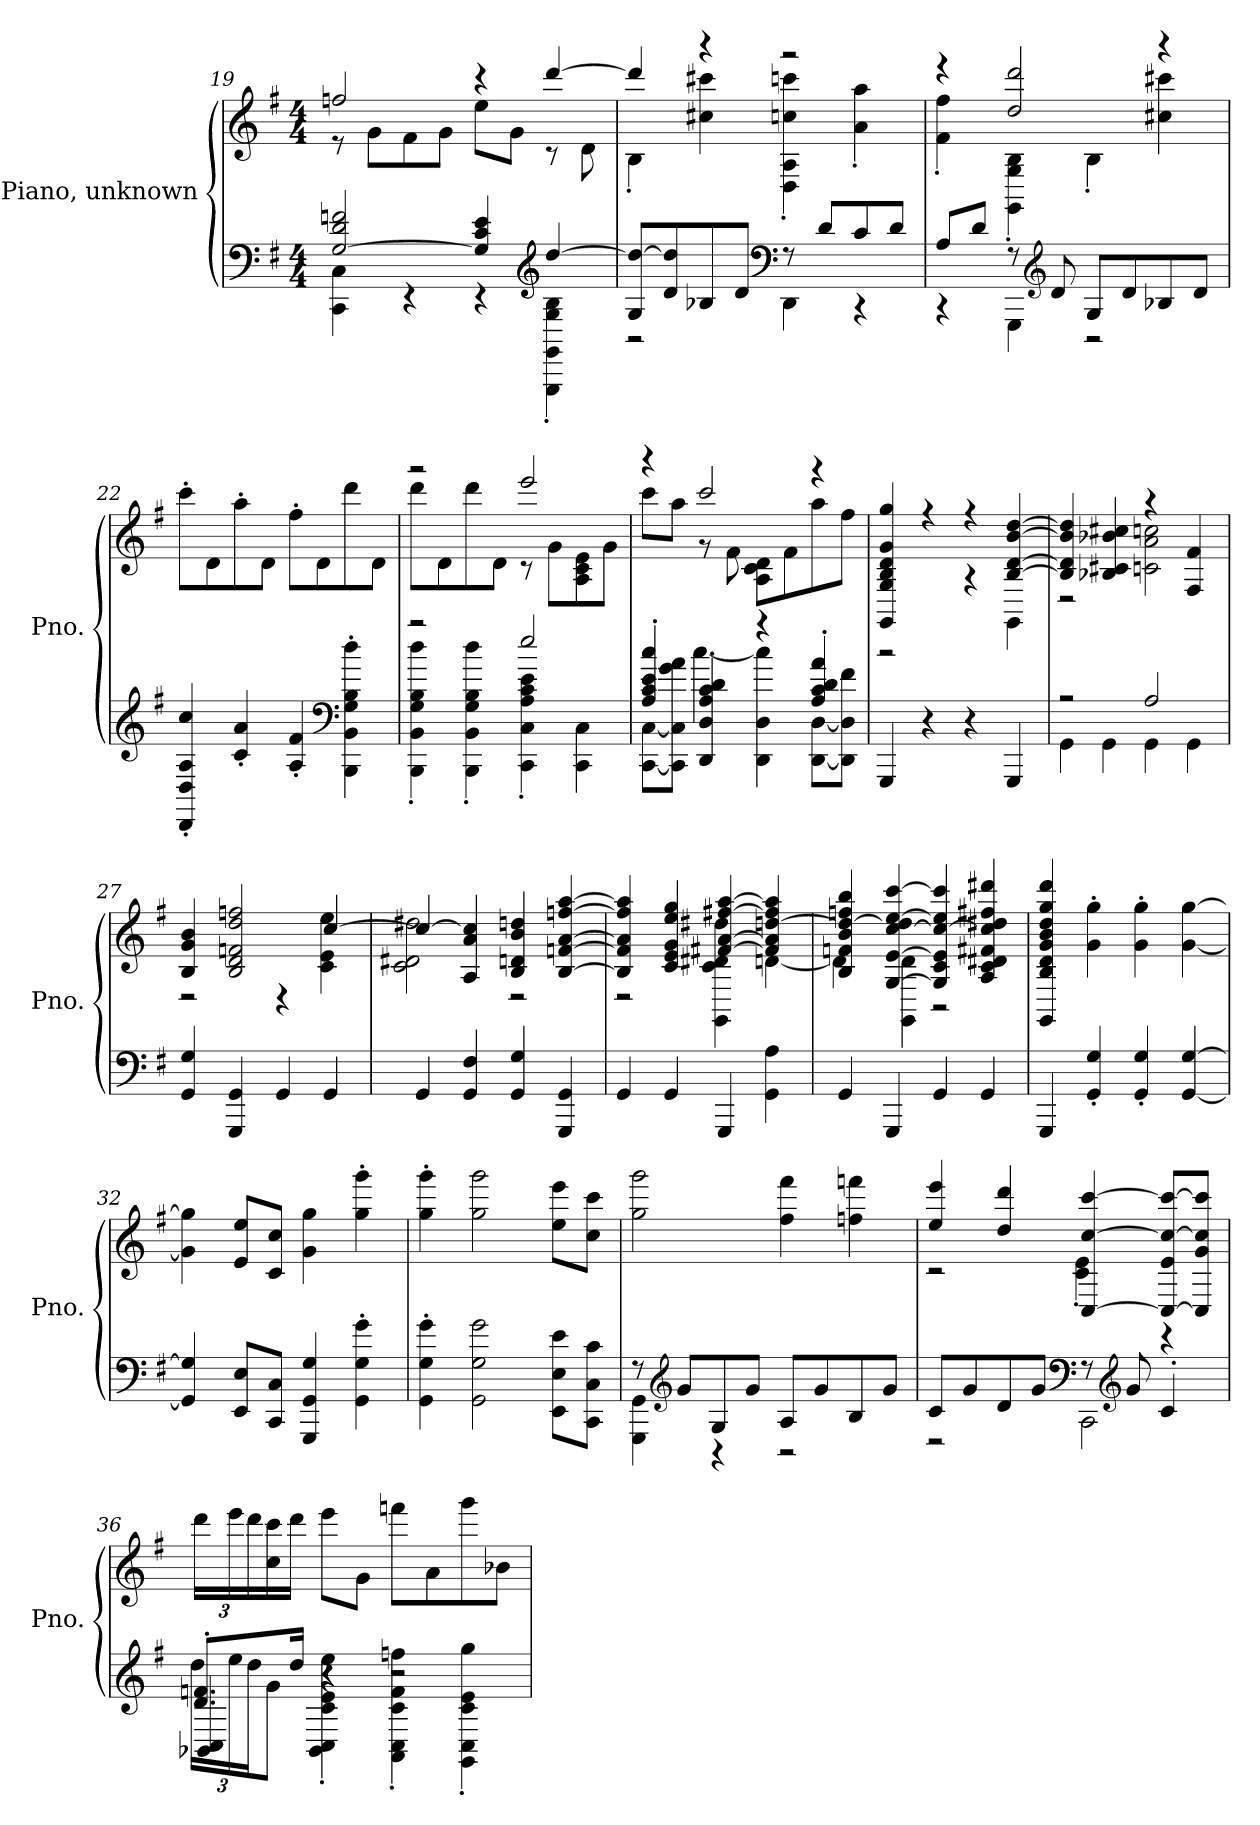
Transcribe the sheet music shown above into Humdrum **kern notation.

**kern	**kern
*part1	*part1
*staff2	*staff1
*I"Piano, unknown	*
*I'Pno.	*
*clefF4	*clefG2
*k[f#]	*k[f#]
*M4/4	*M4/4
=19	=19
*^	*^
[2G/ 2d/ 2fn/	4CC\ 4C\	2ffn/	8r
.	.	.	8g\L
.	4r	.	8f#\
.	.	.	8g\J
4G/] 4c/ 4e/	4r	4r	8ee\L
.	.	.	8g\J
*clefG2	*	*	*
[4dd/	4GGG\' 4GG\' 4G\' 4B\'	[4ddd/	8r
.	.	.	8d\
=20	=20	=20	=20
8G/ 8dd/_L	2r	4ddd/]	4B'\
8d/ 8dd/]	.	.	.
8B-X/	.	4r	4cc#X\ 4ccc#X\
8d/J	.	.	.
*clefF4	*	*	*
8r	4DD\	2r	4D\' 4A\' 4ccn\' 4cccn\'
8d/L	.	.	.
8c/	4r	.	4a\' 4aa\'
8d/J	.	.	.
=21	=21	=21	=21
8A/L	4r	4r	4f#\' 4ff#\'
8d/J	.	.	.
8r	4GGG\	2dd/ 2ddd/	4GG\' 4G\' 4B\'
*clefG2	*	*	*
8d/	.	.	.
8G/L	2r	.	4B'\
8d/	.	.	.
8B-X/	.	4r	4cc#X\ 4ccc#X\
8d/J	.	.	.
*v	*v	*	*
*	*v	*v
!!LO:LB:g=z
=22	=22
4DD/' 4D/' 4A/' 4cc/'	8ccc'\L
.	8d\
4c/' 4a/'	8aa'\
.	8d\J
4A/' 4f#/'	8ff#'\L
.	8d\
*clefF4	*
4BBB\' 4BB\' 4G\' 4B\' 4dd\'	8ddd\
.	8d\J
=23	=23
*^	*^
2r	4BBB\' 4BB\' 4G\' 4B\' 4dd\'	2r	8ddd\L
.	.	.	8d\
.	4BBB\' 4BB\' 4G\' 4B\' 4dd\'	.	8ddd\
.	.	.	8d\J
2ee/	4CC\' 4C\' 4A\' 4c\' 4e\'	2eee/	8r
.	.	.	8g\L
.	4CC\ 4C\	.	8A\ 8c\ 8e\
.	.	.	8g\J
=24	=24	=24	=24
4A/' 4c/' 4e/' 4cc/'	[8CC\ [8C\L	4r	8ccc\L
.	8CC\] 8C\] 8g\ 8a\J	.	8aa\J
4DD/' 4D/' 4A/' 4c/' 4d/'	[4cc\	2ccc/	8r
.	.	.	8f#\
4r	4DD\ 4D\ 4cc\]	.	8A\ 8c\ 8d\L
.	.	.	8f#\
4A/' 4c/' 4d/' 4a/'	[8DD\ [8D\L	4r	8aa\
.	8DD\] 8D\] 8f#\J	.	8ff#\J
*v	*v	*	*
=25	=25	=25
4GGG/	4GG/ 4G/ 4B/ 4d/ 4g/ 4gg/	2r
4r	4r	.
4r	4r	4r
4GGG/	[4B/ [4d/ [4b/ [4dd/	4GG\
=26	=26	=26
*^	*	*
2r	4GG\	4B/] 4d/] 4b/] 4dd/]	2r
.	4GG\	4B-X/ 4c#X/ 4b-X/ 4cc#X/	.
2A/	4GG\	4r	2cn\ 2a\ 2ccn\
.	4GG\	4F#/ 4f#/	.
*v	*v	*	*
!!LO:PB:g=z	!!
=27	=27	=27
4GG/ 4G/	4B/ 4g/ 4b/	2r
4GGG/ 4GG/	2B/ 2d/ 2fn/ 2dd/ 2ffn/	.
4GG/	.	4r
4GG/	[4cc/	4c\ 4e\ 4ee\
=28	=28	=28
4GG/	4cc/_	2c\ 2d#X\ 2dd#X\
4GG/ 4F#/	4A/ 4a/ 4cc/]	.
4GG/ 4G/	4B/ 4dn/ 4b/ 4ddn/	2r
4GGG/ 4GG/	[4B/ [4fn/ [4a/ [4ffn/ [4aa/	.
=29	=29	=29
4GG/	4B/] 4f/] 4a/] 4ff/] 4aa/]	2r
4GG/	4c/ 4e/ 4g/ 4ee/ 4gg/	.
4GGG/	[4f#X/ [4a/ [4ff#X/ [4aa/	4GG\ 4c\ 4d#X\ 4dd#X\
4GG\ 4A\	4f#/] 4a/] [4ddn/ 4ff#/] 4aa/]	[4dn\
=30	=30	=30
4GG/	4B/ 4fn/ 4b/ 4dd/_ 4ffn/ 4bb/	4d\]
4GGG/	[4G/ [4e/ [4cc/ 4dd/] [4ee/ [4ccc/	4GG\ 4d\
4GG/	4G/] 4c/ 4e/] 4cc/_ 4ee/] 4ccc/]	2r
4GG/	4A/ 4c/ 4d#X/ 4f#X/ 4cc/] 4dd#X/ 4ff#X/ 4ddd#X/	.
*	*v	*v
=31	=31
4GGG/	4GG/ 4B/ 4d/ 4g/ 4b/ 4dd/ 4gg/ 4ddd/
4GG/' 4G/'	4g\' 4gg\'
4GG/' 4G/'	4g\' 4gg\'
[4GG/ [4G/	[4g\ [4gg\
!!LO:LB:g=z
=32	=32
4GG/] 4G/]	4g\] 4gg\]
8EE/ 8E/L	8e/ 8ee/L
8CC/ 8C/J	8c/ 8cc/J
4GGG/ 4GG/ 4G/	4g\ 4gg\
4GG\' 4G\' 4g\'	4gg\' 4ggg\'
=33	=33
4GG\' 4G\' 4g\'	4gg\' 4ggg\'
2GG\ 2G\ 2g\	2gg\ 2ggg\
8EE\ 8E\ 8e\L	8ee\ 8eee\L
8CC\ 8C\ 8c\J	8cc\ 8ccc\J
=34	=34
*^	*
8r	4GGG\ 4GG\	2gg\ 2ggg\
*clefG2	*	*
8g/L	.	.
8G/	4r	.
8g/J	.	.
8A/L	2r	4ff#\ 4fff#\
8g/	.	.
8B/	.	4ffn\ 4fffn\
8g/J	.	.
=35	=35	=35
*	*	*^
8c/L	2r	4ee/ 4eee/	2r
8g/	.	.	.
8d/	.	4dd/ 4ddd/	.
8g/J	.	.	.
*clefF4	*	*	*
8r	2CC\	[4C/ [4cc/ [4ccc/	4c\' 4e\'
*clefG2	*	*	*
8g/	.	.	.
4c'/	.	8C/_ 8e/ 8cc/_ 8ccc/_L	4r
.	.	8C/] 8g/ 8cc/] 8ccc/]J	.
*	*	*v	*v
!!LO:LB:g=z
=36	=36	=36
*	*Xbrackettup	*Xbrackettup
*	*^	*
8.d/' 8.fn/'L	24dd\LL	4BB-X/ 4C/	24ddd\LL
.	24ee\	.	24eee\
.	24dd\J	.	24ddd\
.	8g\J	.	16cc\ 16ccc\
16dd/Jk	.	.	16ddd\JJ
4r	4BB-\' 4C\' 4c\' 4e\' 4ee\'	4r	8eee\L
.	.	.	8g\J
2r	4AA\' 4C\' 4c\' 4f\' 4ffn\'	2r	8fffn\L
.	.	.	8a\
.	4GG\' 4C\' 4c\' 4e\' 4gg\'	.	8ggg\
.	.	.	8b-X\J
*v	*v	*v	*
=	=
*-	*-
